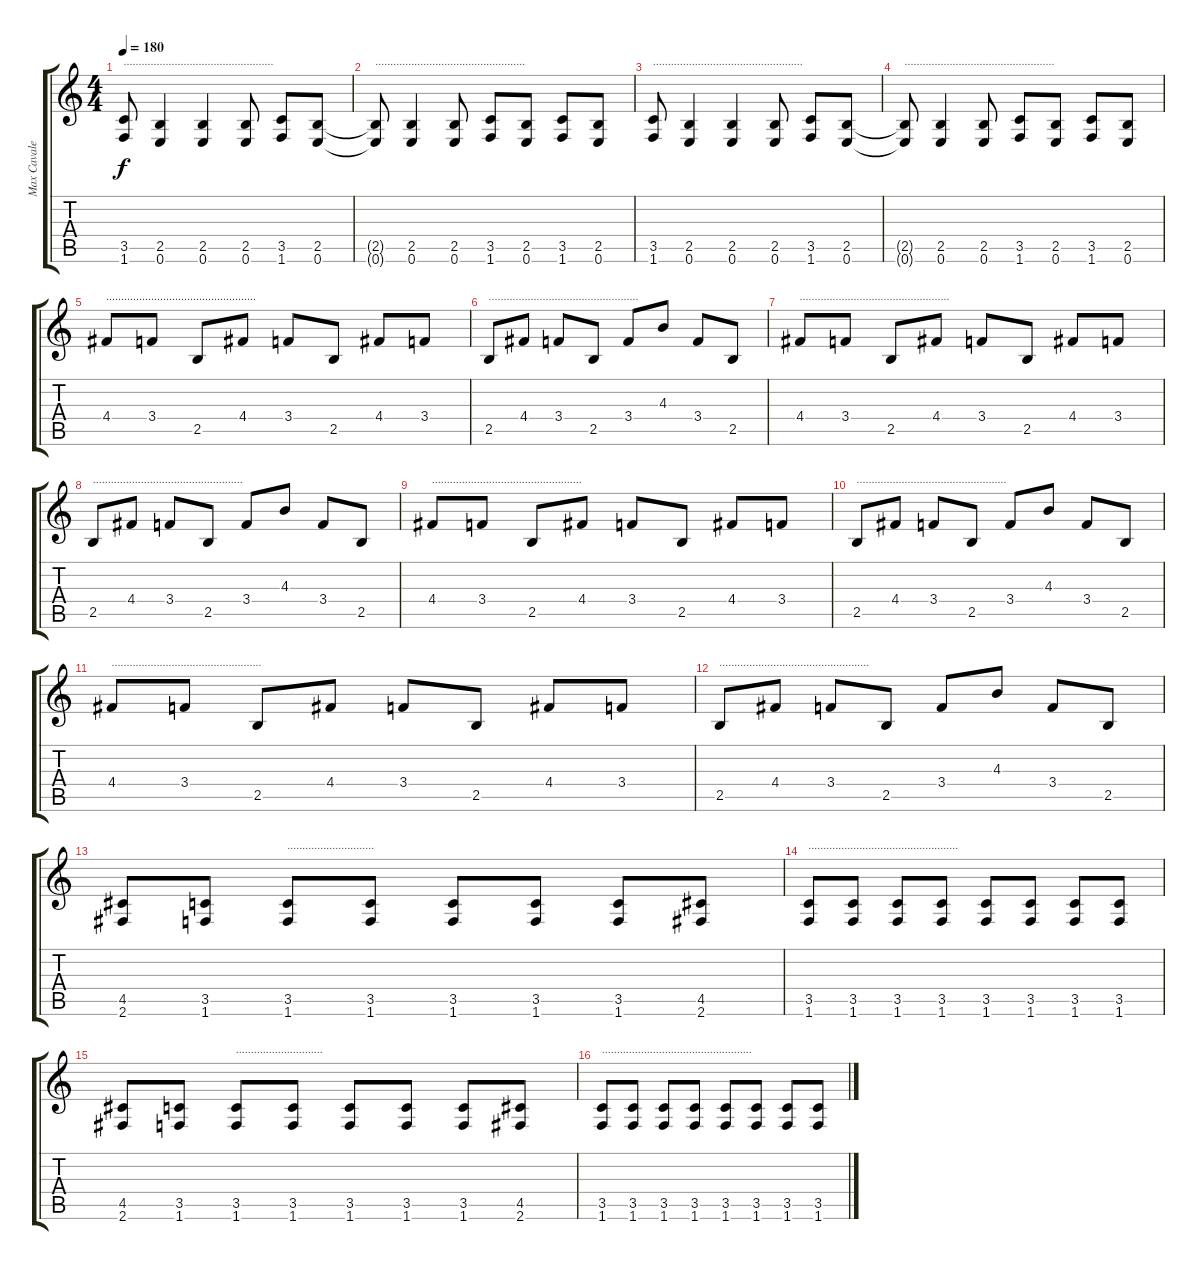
\track ("Max Cavalera" "Max Cavale") {instrument distortionguitar}
\staff {score tabs}
\tuning (E4 B3 G3 D3 A2 E2) {hide}
\ts (4 4)
\tempo 180
\clef g2
\ks c
(3.5 1.6).8{txt ".................................................." dy f} (2.5 0.6).4 (2.5 0.6).4 (2.5 0.6).8 (3.5 1.6).8 (2.5 0.6).8 |
(2.5{t} 0.6{t}).8{txt ".................................................."} (2.5 0.6).4 (2.5 0.6).8 (3.5 1.6).8 (2.5 0.6).8 (3.5 1.6).8 (2.5 0.6).8 |
(3.5 1.6).8{txt ".................................................."} (2.5 0.6).4 (2.5 0.6).4 (2.5 0.6).8 (3.5 1.6).8 (2.5 0.6).8 |
(2.5{t} 0.6{t}).8{txt ".................................................."} (2.5 0.6).4 (2.5 0.6).8 (3.5 1.6).8 (2.5 0.6).8 (3.5 1.6).8 (2.5 0.6).8 |
4.4.8{txt ".................................................."} 3.4.8 2.5.8 4.4.8 3.4.8 2.5.8 4.4.8 3.4.8 |
2.5.8{txt ".................................................."} 4.4.8 3.4.8 2.5.8 3.4.8 4.3.8 3.4.8 2.5.8 |
4.4.8{txt ".................................................."} 3.4.8 2.5.8 4.4.8 3.4.8 2.5.8 4.4.8 3.4.8 |
2.5.8{txt ".................................................."} 4.4.8 3.4.8 2.5.8 3.4.8 4.3.8 3.4.8 2.5.8 |
4.4.8{txt ".................................................."} 3.4.8 2.5.8 4.4.8 3.4.8 2.5.8 4.4.8 3.4.8 |
2.5.8{txt ".................................................."} 4.4.8 3.4.8 2.5.8 3.4.8 4.3.8 3.4.8 2.5.8 |
4.4.8{txt ".................................................."} 3.4.8 2.5.8 4.4.8 3.4.8 2.5.8 4.4.8 3.4.8 |
2.5.8{txt ".................................................."} 4.4.8 3.4.8 2.5.8 3.4.8 4.3.8 3.4.8 2.5.8 |
(4.5 2.6).8 (3.5 1.6).8 (3.5 1.6).8{txt "............................."} (3.5 1.6).8 (3.5 1.6).8 (3.5 1.6).8 (3.5 1.6).8 (4.5 2.6).8 |
(3.5 1.6).8{txt ".................................................."} (3.5 1.6).8 (3.5 1.6).8 (3.5 1.6).8 (3.5 1.6).8 (3.5 1.6).8 (3.5 1.6).8 (3.5 1.6).8 |
(4.5 2.6).8 (3.5 1.6).8 (3.5 1.6).8{txt "............................."} (3.5 1.6).8 (3.5 1.6).8 (3.5 1.6).8 (3.5 1.6).8 (4.5 2.6).8 |
(3.5 1.6).8{txt ".................................................."} (3.5 1.6).8 (3.5 1.6).8 (3.5 1.6).8 (3.5 1.6).8 (3.5 1.6).8 (3.5 1.6).8 (3.5 1.6).8
